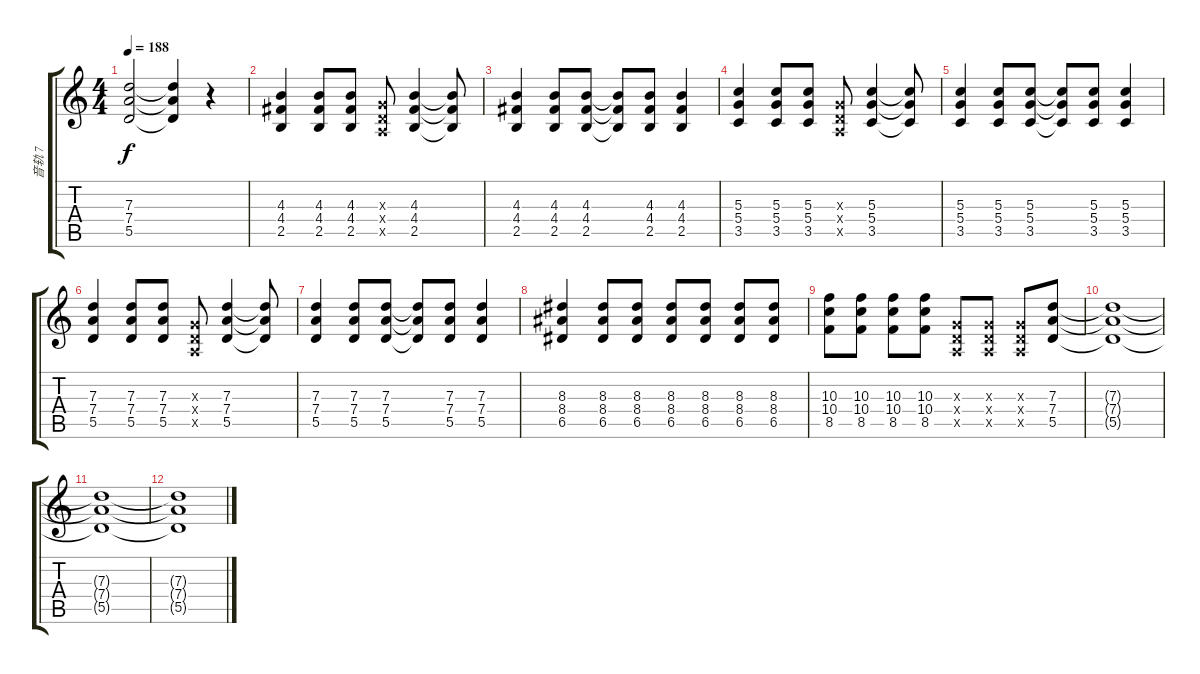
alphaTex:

\track ("音轨 7" "音轨 7") {instrument overdrivenguitar}
\staff {score tabs}
\tuning (E4 B3 G3 D3 A2 E2) {hide}
\ts (4 4)
\tempo 188
\clef g2
\ks c
(7.3 7.4 5.5).2{dy f} (7.3{t} 7.4{t} 5.5{t}).4 r.4 |
(4.3 4.4 2.5).4{volume 4 balance 8} (4.3 4.4 2.5).8 (4.3 4.4 2.5).8 (0.3{x} 0.4{x} 0.5{x}).8 (4.3 4.4 2.5).4 (4.3{t} 4.4{t} 2.5{t}).8 |
(4.3 4.4 2.5).4 (4.3 4.4 2.5).8 (4.3 4.4 2.5).8 (4.3{t} 4.4{t} 2.5{t}).8 (4.3 4.4 2.5).8 (4.3 4.4 2.5).4 |
(5.3 5.4 3.5).4{volume 4 balance 8} (5.3 5.4 3.5).8 (5.3 5.4 3.5).8 (0.3{x} 0.4{x} 0.5{x}).8 (5.3 5.4 3.5).4 (5.3{t} 5.4{t} 3.5{t}).8 |
(5.3 5.4 3.5).4 (5.3 5.4 3.5).8 (5.3 5.4 3.5).8 (5.3{t} 5.4{t} 3.5{t}).8 (5.3 5.4 3.5).8 (5.3 5.4 3.5).4 |
(7.3 7.4 5.5).4{volume 4 balance 8} (7.3 7.4 5.5).8 (7.3 7.4 5.5).8 (0.3{x} 0.4{x} 0.5{x}).8 (7.3 7.4 5.5).4 (7.3{t} 7.4{t} 5.5{t}).8 |
(7.3 7.4 5.5).4 (7.3 7.4 5.5).8 (7.3 7.4 5.5).8 (7.3{t} 7.4{t} 5.5{t}).8 (7.3 7.4 5.5).8 (7.3 7.4 5.5).4 |
(8.3 8.4 6.5).4 (8.3 8.4 6.5).8 (8.3 8.4 6.5).8 (8.3 8.4 6.5).8 (8.3 8.4 6.5).8 (8.3 8.4 6.5).8 (8.3 8.4 6.5).8 |
(10.3 10.4 8.5).8 (10.3 10.4 8.5).8 (10.3 10.4 8.5).8 (10.3 10.4 8.5).8 (0.3{x} 0.4{x} 0.5{x}).8 (0.3{x} 0.4{x} 0.5{x}).8 (0.3{x} 0.4{x} 0.5{x}).8 (7.3 7.4 5.5).8 |
(7.3{t} 7.4{t} 5.5{t}).1 |
(7.3{t} 7.4{t} 5.5{t}).1 |
(7.3{t} 7.4{t} 5.5{t}).1
